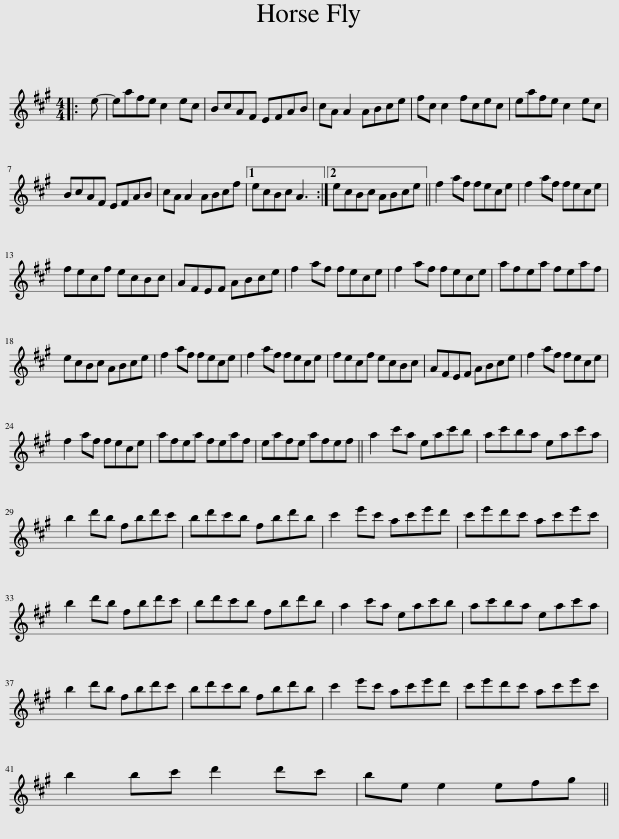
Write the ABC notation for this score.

X:1
L:1/8
M:4/4
I:linebreak $
K:A
V:1 treble
V:1
|: e- | eafe c2 ec | BcAF EFAB | cA A2 ABce | fc c2 fcec | %5
 eafe c2 ec |$ BcAF EFAB | cA A2 ABcf |1 ecBc A3 :|2 ecBc ABce || %10
 f2 af fece | f2 af fece |$ fecf ecBc | AFEF ABce | f2 af fece | %15
 f2 af fece | afea feaf |$ ecBc ABce | f2 af fece | f2 af fece | %20
 fecf ecBc | AFEF ABce | f2 af fece |$ f2 af fece | afea feaf | %25
 eafe afef || a2 c'a eac'b | ac'ba eac'a |$ b2 d'b fbd'c' | bd'c'b fbd'b | %30
 c'2 e'c' ac'e'd' | c'e'd'c' ac'e'c' |$ b2 d'b fbd'c' | bd'c'b fbd'b | a2 c'a eac'b | %35
 ac'ba eac'a |$ b2 d'b fbd'c' | bd'c'b fbd'b | c'2 e'c' ac'e'd' | c'e'd'c' ac'e'c' |$ %40
 b2 bc' d'2 d'c' | be e2 efg || %42
